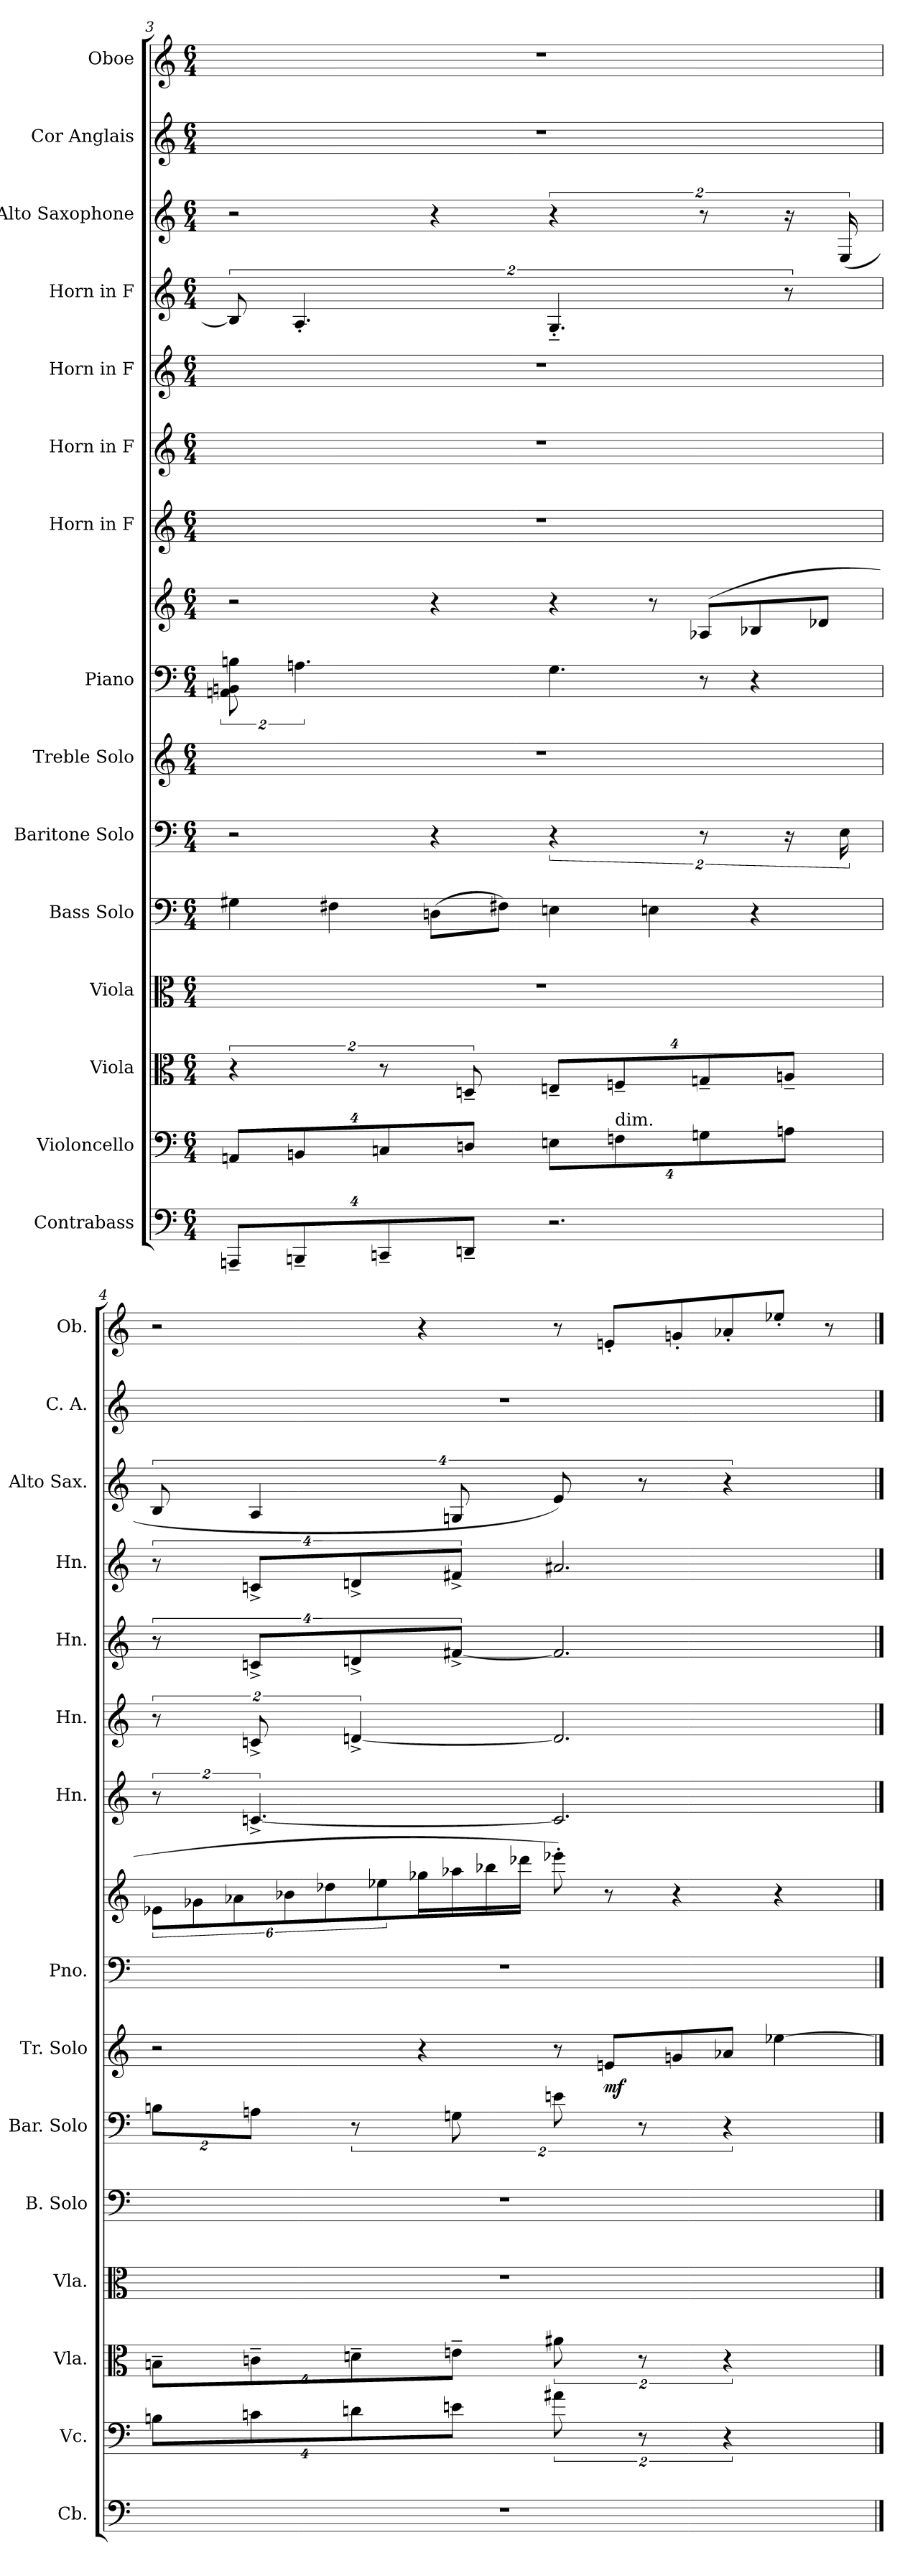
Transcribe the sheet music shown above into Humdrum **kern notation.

**kern	**kern	**kern	**kern	**kern	**kern	**kern	**dynam	**kern	**kern	**kern	**kern	**kern	**kern	**kern	**kern	**kern
*part15	*part14	*part13	*part12	*part11	*part10	*part9	*part9	*part8	*part8	*part7	*part6	*part5	*part4	*part3	*part2	*part1
*staff16	*staff15	*staff14	*staff13	*staff12	*staff11	*staff10	*staff10	*staff9	*staff8	*staff7	*staff6	*staff5	*staff4	*staff3	*staff2	*staff1
*I"Contrabass	*I"Violoncello	*I"Viola	*I"Viola	*I"Bass Solo	*I"Baritone Solo	*I"Treble Solo	*	*I"Piano	*	*I"Horn in F	*I"Horn in F	*I"Horn in F	*I"Horn in F	*I"Alto Saxophone	*I"Cor Anglais	*I"Oboe
*I'Cb.	*I'Vc.	*I'Vla.	*I'Vla.	*I'B. Solo	*I'Bar. Solo	*I'Tr. Solo	*	*I'Pno.	*	*I'Hn.	*I'Hn.	*I'Hn.	*I'Hn.	*I'Alto Sax.	*I'C. A.	*I'Ob.
*clefF4	*clefF4	*clefC3	*clefC3	*clefF4	*clefF4	*clefG2	*	*clefF4	*clefG2	*clefG2	*clefG2	*clefG2	*clefG2	*clefG2	*clefG2	*clefG2
*k[]	*k[]	*k[]	*k[]	*k[]	*k[]	*k[]	*	*k[]	*k[]	*	*	*	*	*k[]	*k[]	*k[]
*M6/4	*M6/4	*M6/4	*M6/4	*M6/4	*M6/4	*M6/4	*	*M6/4	*M6/4	*M6/4	*M6/4	*M6/4	*M6/4	*M6/4	*M6/4	*M6/4
=3	=3	=3	=3	=3	=3	=3	=3	=3	=3	=3	=3	=3	=3	=3	=3	=3
16%3AAAn~L	16%3AAnL	8%3r	1.r	4G#X	2r	1.r	.	16%3AAn 16%3BBn 16%3Bn	2r	1.r	1.r	1.r	16%3B]	2r	1.r	1.r
16%3BBBn~	16%3BBn	.	.	.	.	.	.	8%3.An	.	.	.	.	8%3.A'	.	.	.
.	.	.	.	4F#X	.	.	.	.	.	.	.	.	.	.	.	.
16%3CCn~	16%3Cn	16%3r	.	.	.	.	.	.	.	.	.	.	.	.	.	.
.	.	.	.	(8DnL	4r	.	.	.	4r	.	.	.	.	4r	.	.
16%3DDn~J	16%3DnJ	16%3Dn~	.	.	.	.	.	.	.	.	.	.	.	.	.	.
.	.	.	.	8F#XJ)	.	.	.	.	.	.	.	.	.	.	.	.
2.r	16%3EnL	16%3En~L	.	4En	8%3r	.	.	4.G	4r	.	.	.	8%3.G'~	8%3r	.	.
!	!LO:TX:a:t=dim.	!	!	!	!	!	!	!	!	!	!	!	!	!	!	!
.	16%3Fn	16%3Fn~	.	.	.	.	.	.	.	.	.	.	.	.	.	.
.	.	.	.	4En	.	.	.	.	8r	.	.	.	.	.	.	.
.	16%3Gn	16%3Gn~	.	.	16%3r	.	.	8r	(8A-XL	.	.	.	.	16%3r	.	.
.	.	.	.	4r	.	.	.	4r	8B-X	.	.	.	.	.	.	.
.	16%3AnJ	16%3An~J	.	.	32%3r	.	.	.	.	.	.	.	16%3r	32%3r	.	.
.	.	.	.	.	.	.	.	.	8d-XJ	.	.	.	.	.	.	.
.	.	.	.	.	32%3E	.	.	.	.	.	.	.	.	(32%3E	.	.
=4	=4	=4	=4	=4	=4	=4	=4	=4	=4	=4	=4	=4	=4	=4	=4	=4
1.r	16%3BnL	16%3Bn~L	1.r	1.r	16%3BnL	2r	.	1.r	12e-XL	16%3r	16%3r	16%3r	16%3r	16%3B	1.r	2r
.	.	.	.	.	.	.	.	.	12g-X	.	.	.	.	.	.	.
.	.	.	.	.	.	.	.	.	12a-X	.	.	.	.	.	.	.
.	16%3cn	16%3cn~	.	.	16%3AnJ	.	.	.	.	[8%3.cn^	16%3cn^	16%3cn^L	16%3cn^L	8%3A	.	.
.	.	.	.	.	.	.	.	.	12b-X	.	.	.	.	.	.	.
.	.	.	.	.	.	.	.	.	12dd-X	.	.	.	.	.	.	.
.	16%3dn	16%3dn~	.	.	16%3r	.	.	.	.	.	[8%3dn^	16%3dn^	16%3dn^	.	.	.
.	.	.	.	.	.	.	.	.	12ee-X	.	.	.	.	.	.	.
.	.	.	.	.	.	4r	.	.	16gg-XL	.	.	.	.	.	.	4r
.	16%3enJ	16%3en~J	.	.	16%3Gn	.	.	.	16aa-X	.	.	[16%3f#X^J	16%3f#X^J	16%3Gn	.	.
.	.	.	.	.	.	.	.	.	16bb-X	.	.	.	.	.	.	.
.	.	.	.	.	.	.	.	.	16ddd-XJJ	.	.	.	.	.	.	.
.	16%3a#X	16%3a#X	.	.	16%3en	8r	.	.	8eee-X')	2.c]	2.d]	2.f#]	2.a#X	16%3e)	.	8r
.	.	.	.	.	.	8enL	mf	.	8r	.	.	.	.	.	.	8en'L
.	16%3r	16%3r	.	.	16%3r	.	.	.	.	.	.	.	.	16%3r	.	.
.	.	.	.	.	.	8gn	.	.	4r	.	.	.	.	.	.	8gn'
.	8%3r	8%3r	.	.	8%3r	8a-XJ	.	.	.	.	.	.	.	8%3r	.	8a-X'
.	.	.	.	.	.	[4ee-X	.	.	4r	.	.	.	.	.	.	8ee-X'J
.	.	.	.	.	.	.	.	.	.	.	.	.	.	.	.	8r
==	==	==	==	==	==	==	==	==	==	==	==	==	==	==	==	==
*-	*-	*-	*-	*-	*-	*-	*-	*-	*-	*-	*-	*-	*-	*-	*-	*-
